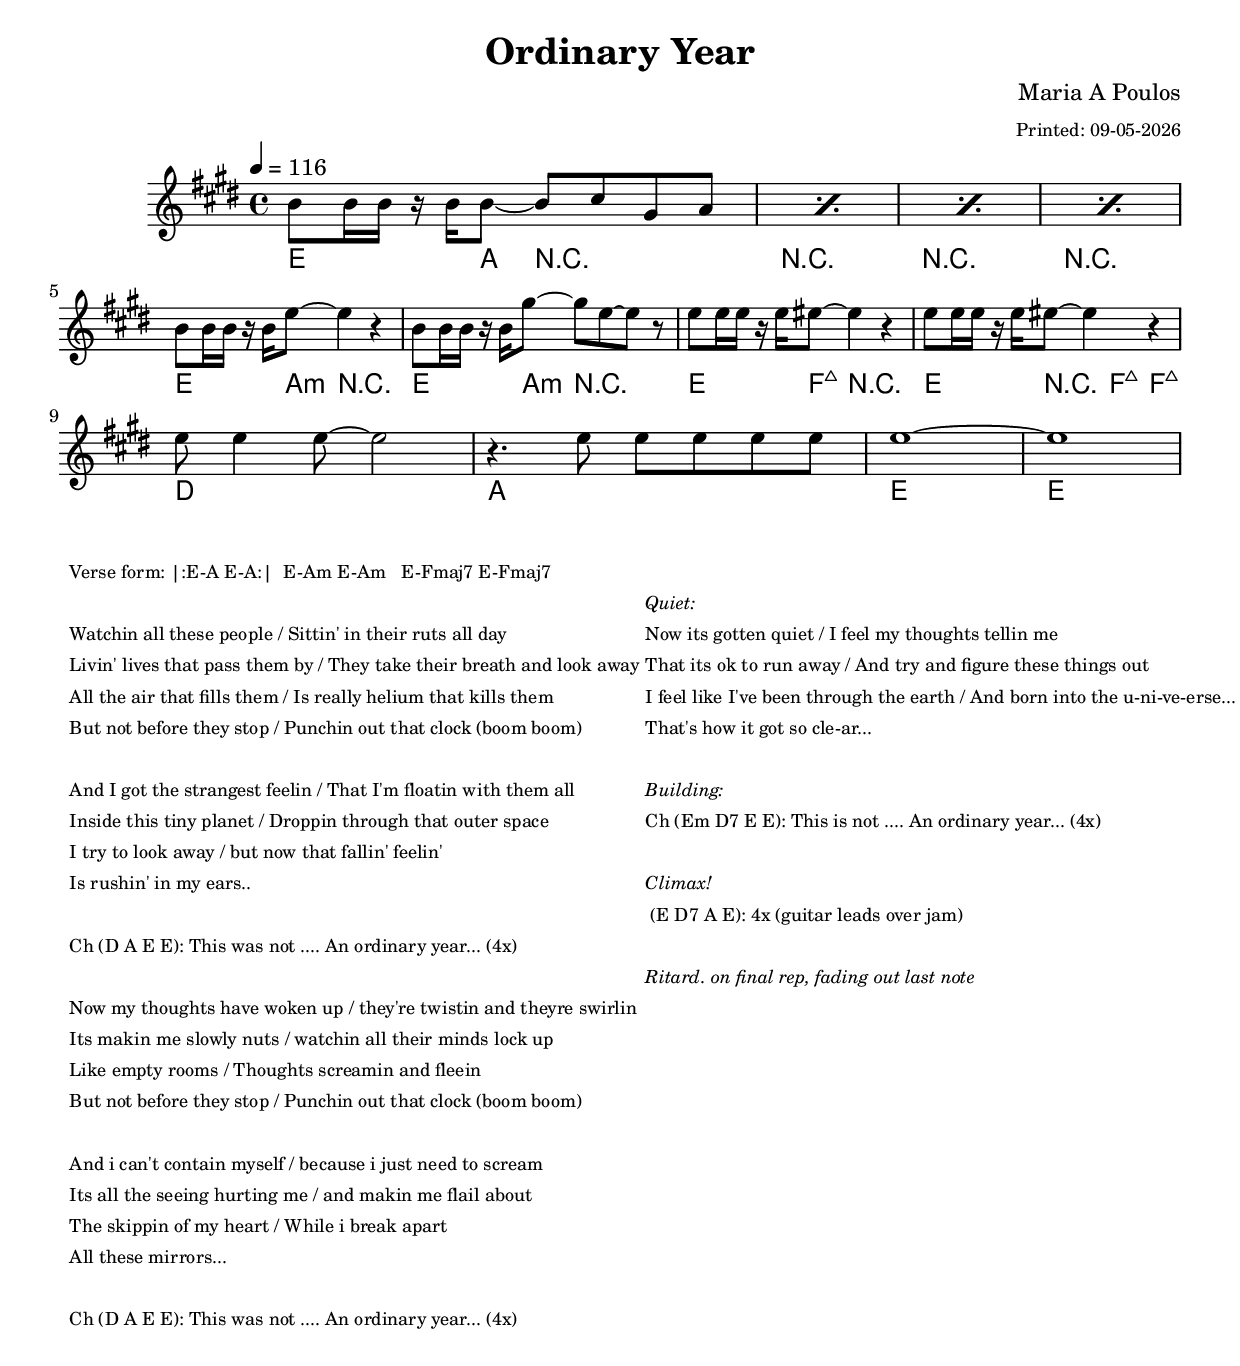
\version "2.12.3"
\include "english.ly"
printDate= #(strftime "Printed: %m-%d-%Y" (localtime (current-time)))
\header {
  title = "Ordinary Year"
  composer = "Maria A Poulos"
  arranger = \markup \tiny { \printDate }
}

lyricMelodyVerse = {
  \relative c'' {
    b8    b16 b16       r16 b16 b8~   b8    cs8     gs8   a8
  }
}

upVerse = \relative c'' {
  b8    b16 b16       r16 b16 e8~        e4        r4
  b8    b16 b16       r16 b16 gs'8~      gs8 e8~   e8 r8
  e8    e16 e16       r16 e16 es8~       es4       r4
  e8    e16 e16       r16 e16 es8~       es4       r4
}

verse = { 
  \repeat percent 4 { 
    \lyricMelodyVerse 
  }
  \upVerse
}

chorus = \relative c'' {
  e8 e4 e8~ e2~   r4. e8 e8 e8 e8 e8   e1~e1
}

\score {
  \new Staff << % << and >> denote simultaneous happenings
    \tempo 4 = 116
    \clef "treble"
    \key e \major
    \chords {
              e4. a8   r2    r1            r1                r1 
              e4. a8:m r2    e4. a8:m r2   e4. f8:maj7 r2    e4. r4 f8:maj7 f4:maj7 
              d1             a             e                 e
    }
    \new Voice {
      \set Staff.midiInstrument = #"grand piano" 
      \verse
      \chorus
    }
    % this 'voice' just exists for layout, uncomment it to have
    % 4 measures per line by uncommenting
    \new Voice {
      s1 * 4 \break
      s1 * 4 \break
    }
    
  >>
  \layout { }
  \midi {}
}

\markup {
  \tiny { % \teeny \tiny \small \normalsize \large \huge
      \hspace #1.0 
      \column {
	"Verse form: |:E-A E-A:|  E-Am E-Am   E-Fmaj7 E-Fmaj7"
        \hspace #1.0 
        "Watchin all these people / Sittin' in their ruts all day"
	"Livin' lives that pass them by / They take their breath and look away"
        "All the air that fills them / Is really helium that kills them"
	"But not before they stop / Punchin out that clock (boom boom)"
        \hspace #1.0 
        "And I got the strangest feelin / That I'm floatin with them all"
	"Inside this tiny planet / Droppin through that outer space"
        "I try to look away / but now that fallin' feelin'"
	"Is rushin' in my ears.."
        \hspace #1.0 
        "Ch (D A E E): This was not .... An ordinary year... (4x)"
        \hspace #1.0 
        "Now my thoughts have woken up / they're twistin and theyre swirlin"
	"Its makin me slowly nuts / watchin all their minds lock up"
        "Like empty rooms / Thoughts screamin and fleein"
	"But not before they stop / Punchin out that clock (boom boom)"
        \hspace #1.0 
        "And i can't contain myself / because i just need to scream"
	"Its all the seeing hurting me / and makin me flail about"
        "The skippin of my heart / While i break apart"
	"All these mirrors..."
        \hspace #1.0 
        "Ch (D A E E): This was not .... An ordinary year... (4x)"
    }
    \column {
        \hspace #1.0 
        \italic{ "Quiet:" }
        "Now its gotten quiet / I feel my thoughts tellin me"
	"That its ok to run away / And try and figure these things out"
        "I feel like I've been through the earth / And born into the u-ni-ve-erse..."
	"That's how it got so cle-ar..."
        \hspace #1.0 
        \italic { "Building:" }
        "Ch (Em D7 E E): This is not .... An ordinary year... (4x)"
        \hspace #1.0 
        \italic{ "Climax!" }
        " (E D7 A E): 4x (guitar leads over jam)"
        \hspace #1.0
	    \italic { "Ritard. on final rep, fading out last note" }
      }
      \hspace #1.0
  }
}
